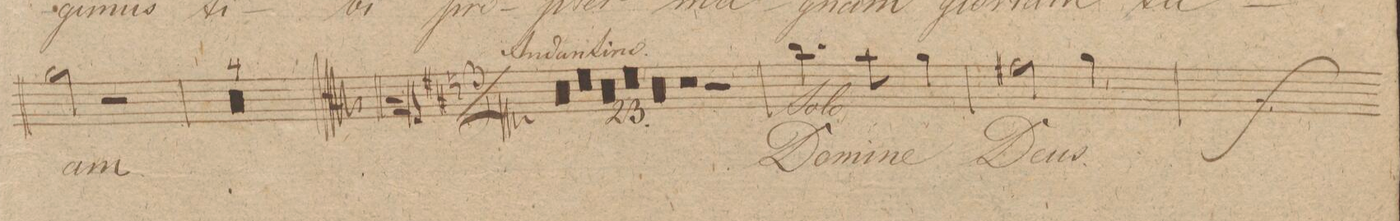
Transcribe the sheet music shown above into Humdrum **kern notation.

**kern	**text	**dynam
*I"Alto.	*	*
*clefC3	*	*
*k[f#c#g#]	*	*
*met(c|)	*	*
*M2/2	*	*
2a\	-am	.
2r	.	.
=60	=60	=60
00r	.	.
=61	=61	=61
=62	=62	=62
=63	=63	=63
=64||	=64||	=64||
*k[f#c#]	*	*
*D:	*	*
*M3/4	*	*
0.r	.	.
=65	=65	=65
=66	=66	=66
=67	=67	=67
=68	=68	=68
0.r	.	.
=69	=69	=69
=70	=70	=70
=71	=71	=71
=72	=72	=72
0.r	.	.
=73	=73	=73
=74	=74	=74
=75	=75	=75
=76	=76	=76
0.r	.	.
=77	=77	=77
=78	=78	=78
=79	=79	=79
=80	=80	=80
0.r	.	.
=81	=81	=81
=82	=82	=82
=83	=83	=83
=84	=84	=84
1.r	.	.
=85	=85	=85
=86	=86	=86
2.r	.	.
=87	=87	=87
4.cc#\	Do-	.
8b\	-mi-	.
4a\	-ne	.
=88	=88	=88
2g#X\	De-	.
4a\	-us	.
=89	=89	=89
*-	*-	*-
